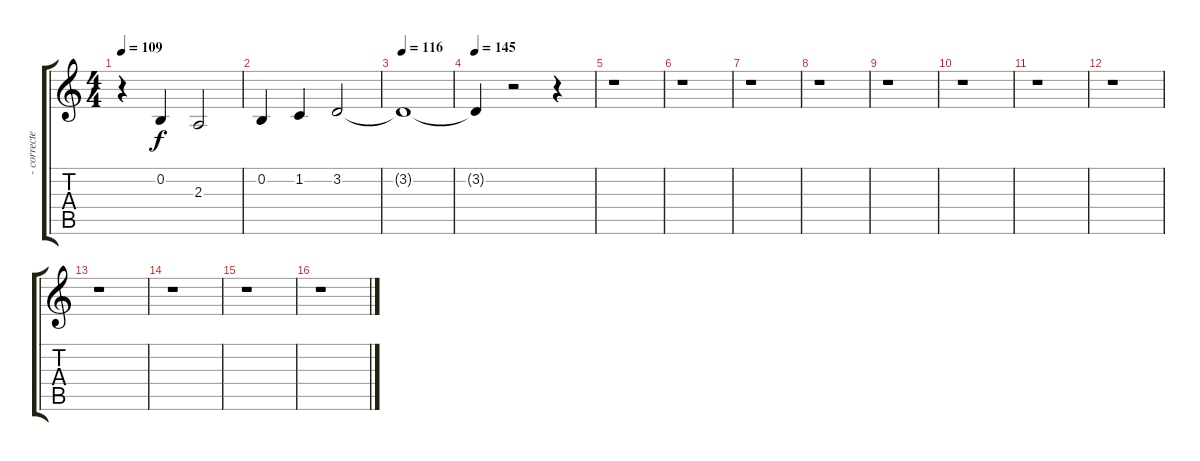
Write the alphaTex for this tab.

\track ("- corrected timing and speed of intro" "- correcte") {instrument frenchhorn}
\staff {score tabs}
\tuning (E4 B3 G3 D3 A2 E2) {hide}
\ts (4 4)
\tempo 109
\clef g2
\ks c
r.4{dy f instrument frenchhorn} 0.2.4 2.3.2 |
0.2.4 1.2.4 3.2.2 |
\tempo 116
3.2{t}.1 |
\tempo 145
3.2{t}.4 r.2 r.4 |
r.1 |
r.1 |
r.1 |
r.1 |
r.1 |
r.1 |
r.1 |
r.1 |
r.1 |
r.1 |
r.1 |
r.1
